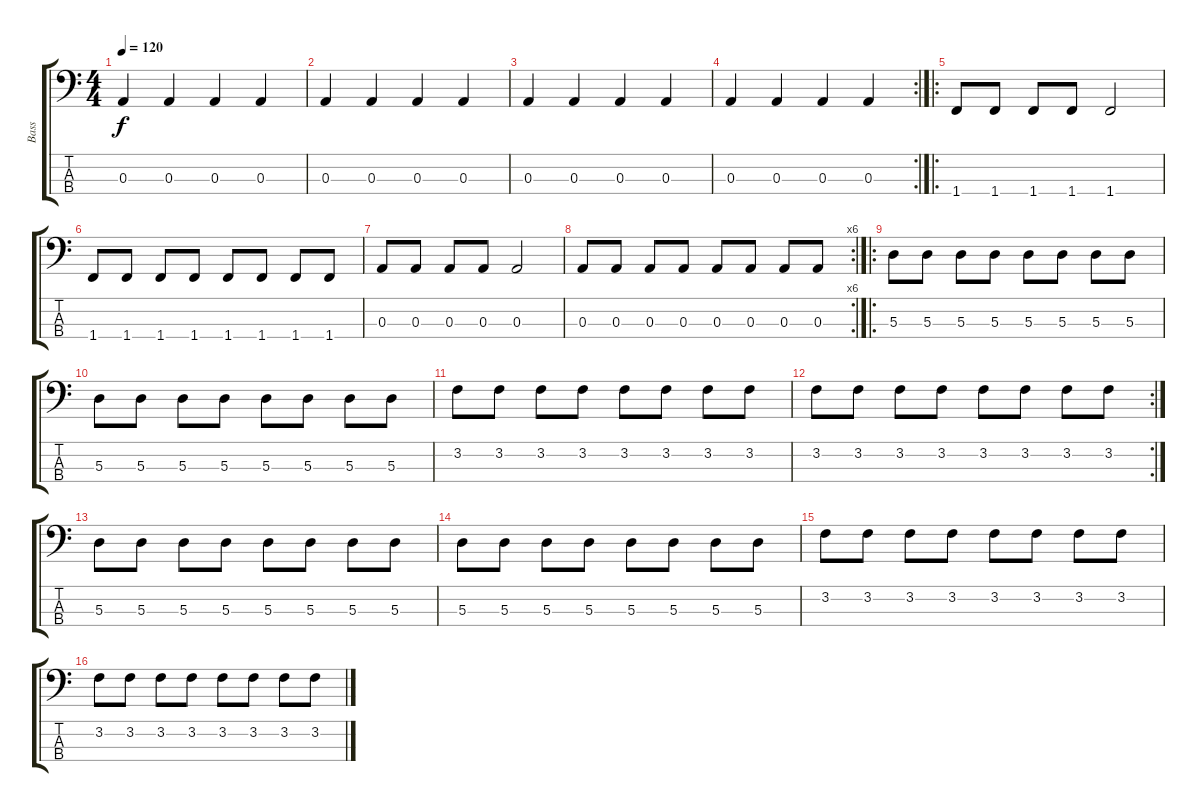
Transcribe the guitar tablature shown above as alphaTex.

\track ("Bass" "Bass") {instrument electricbassfinger}
\staff {score tabs}
\tuning (G2 D2 A1 E1) {hide}
\ts (4 4)
\tempo 120
\clef f4
\ks c
0.3.4{dy f} 0.3.4 0.3.4 0.3.4 |
0.3.4 0.3.4 0.3.4 0.3.4 |
0.3.4 0.3.4 0.3.4 0.3.4 |
\rc 2
0.3.4 0.3.4 0.3.4 0.3.4 |
\ro
1.4.8 1.4.8 1.4.8 1.4.8 1.4.2 |
1.4.8 1.4.8 1.4.8 1.4.8 1.4.8 1.4.8 1.4.8 1.4.8 |
0.3.8 0.3.8 0.3.8 0.3.8 0.3.2 |
\rc 6
0.3.8 0.3.8 0.3.8 0.3.8 0.3.8 0.3.8 0.3.8 0.3.8 |
\ro
5.3.8 5.3.8 5.3.8 5.3.8 5.3.8 5.3.8 5.3.8 5.3.8 |
5.3.8 5.3.8 5.3.8 5.3.8 5.3.8 5.3.8 5.3.8 5.3.8 |
3.2.8 3.2.8 3.2.8 3.2.8 3.2.8 3.2.8 3.2.8 3.2.8 |
\rc 2
3.2.8 3.2.8 3.2.8 3.2.8 3.2.8 3.2.8 3.2.8 3.2.8 |
5.3.8 5.3.8 5.3.8 5.3.8 5.3.8 5.3.8 5.3.8 5.3.8 |
5.3.8 5.3.8 5.3.8 5.3.8 5.3.8 5.3.8 5.3.8 5.3.8 |
3.2.8 3.2.8 3.2.8 3.2.8 3.2.8 3.2.8 3.2.8 3.2.8 |
3.2.8 3.2.8 3.2.8 3.2.8 3.2.8 3.2.8 3.2.8 3.2.8
